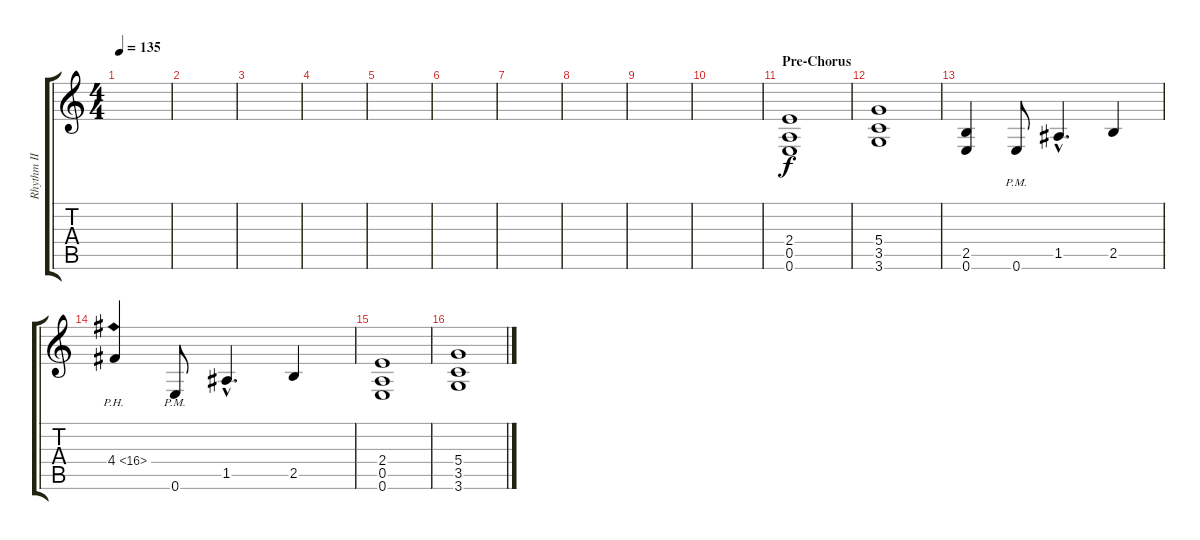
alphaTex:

\track ("Rhythm II" "Rhythm II") {instrument distortionguitar}
\staff {score tabs}
\tuning (E4 B3 G3 D3 A2 E2) {hide}
\ts (4 4)
\tempo 135
\clef g2
\ks c
|
|
|
|
|
|
|
|
|
|
\section ("" "Pre-Chorus")
(2.4 0.5 0.6).1 |
(5.4 3.5 3.6).1 |
(2.5 0.6).4 0.6{pm}.8 1.5{hac}.4{d} 2.5.4 |
4.4{ph 12}.4 0.6{pm}.8 1.5{hac}.4{d} 2.5.4 |
(2.4 0.5 0.6).1 |
(5.4 3.5 3.6).1
